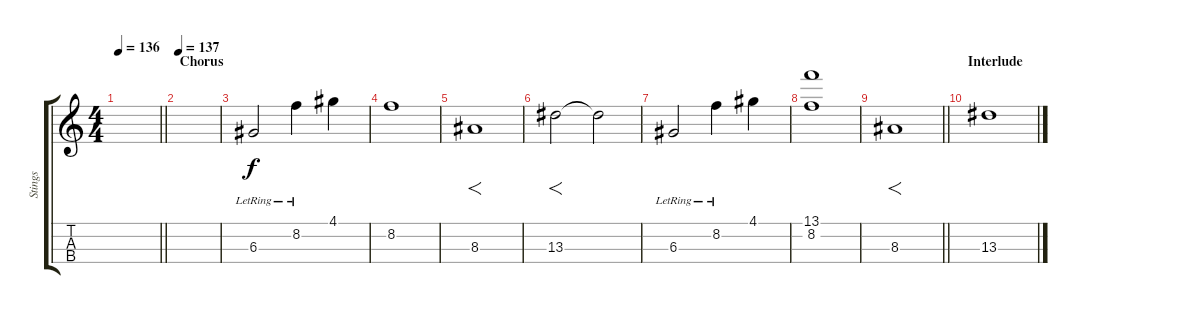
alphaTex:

\track ("Stings" "Stings") {instrument stringensemble1}
\staff {score tabs}
\tuning (E5 A4 D4 G3) {hide}
\ts (4 4)
\tempo 136
\clef g2
\barLineRight lightlight
\ks c
|
\section ("" "Chorus")
\tempo 137
|
6.3{lr}.2 8.2{lr}.4 4.1.4 |
8.2.1 |
8.3.1{f} |
13.3.2{f} 13.3{t}.2 |
6.3{lr}.2 8.2{lr}.4 4.1.4 |
(13.1 8.2).1 |
\barLineRight lightlight
8.3.1{f} |
\section ("" "Interlude")
13.3.1{volume 0}
